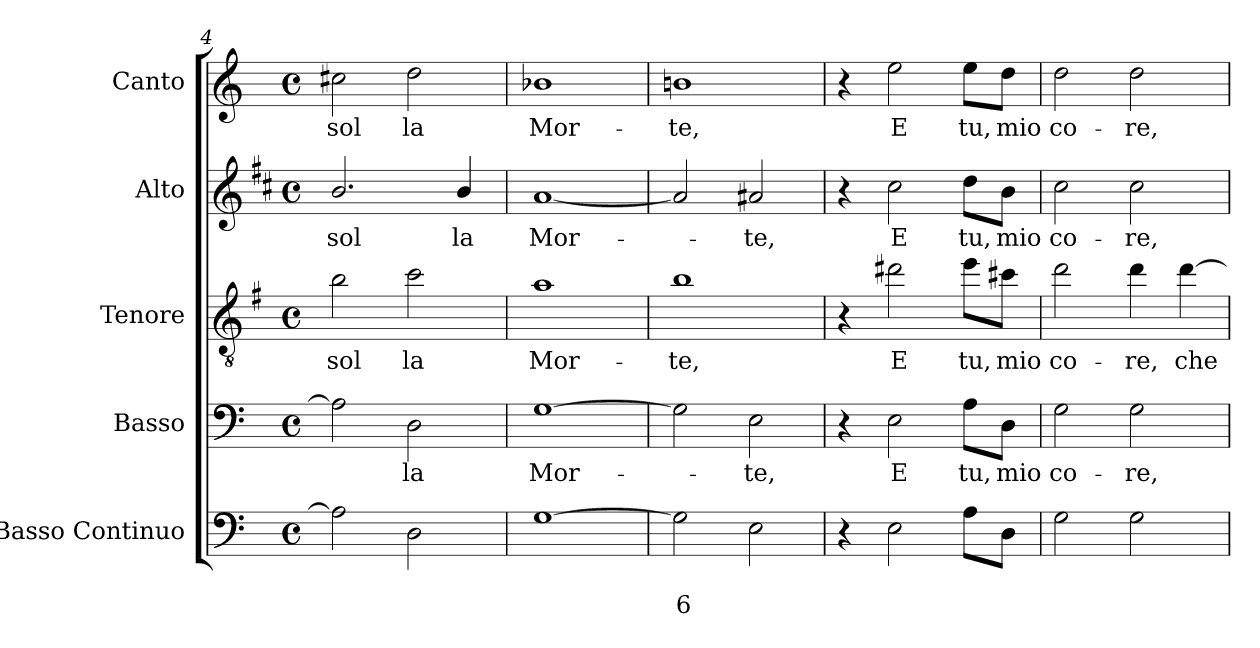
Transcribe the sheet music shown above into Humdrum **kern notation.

**kern	**text	**text	**kern	**text	**kern	**text	**kern	**text	**kern	**text
*part5	*part5	*part5	*part4	*part4	*part3	*part3	*part2	*part2	*part1	*part1
*staff5	*staff5	*staff5	*staff4	*staff4	*staff3	*staff3	*staff2	*staff2	*staff1	*staff1
*I"Basso Continuo	*	*	*I"Basso	*	*I"Tenore	*	*I"Alto	*	*I"Canto	*
*I'BC	*	*	*I'B	*	*I'T	*	*I'A	*	*I'C	*
*clefF4	*	*	*clefF4	*	*clefGv2	*	*clefG2	*	*clefG2	*
*	*	*	*	*	*ITrd4c7	*	*ITrd1c2	*	*	*
*k[]	*	*	*k[]	*	*k[]	*	*k[]	*	*k[]	*
*C:	*	*	*C:	*	*C:	*	*C:	*	*C:	*
*M4/4	*	*	*M4/4	*	*M4/4	*	*M4/4	*	*M4/4	*
*met(c)	*	*	*met(c)	*	*met(c)	*	*met(c)	*	*met(c)	*
=4	=4	=4	=4	=4	=4	=4	=4	=4	=4	=4
!	!	!	!	!	!	!LO:LY:b	!	!	!	!
!	!	!	!	!	!	!	!	!LO:LY:b	!	!
!	!	!	!	!	!	!	!	!	!	!LO:LY:b
2A\]	.	.	2A\]	.	2e\	sol	2.a/	sol	2cc#X\	sol
!	!	!	!	!LO:LY:b	!	!	!	!	!	!
!	!	!	!	!	!	!LO:LY:b	!	!	!	!
!	!	!	!	!	!	!	!	!	!	!LO:LY:b
2D\	.	.	2D\	la	2f\	la	.	.	2dd\	la
!	!	!	!	!	!	!	!	!LO:LY:b	!	!
.	.	.	.	.	.	.	4a/	la	.	.
=5	=5	=5	=5	=5	=5	=5	=5	=5	=5	=5
!	!	!	!	!LO:LY:b	!	!	!	!	!	!
!	!	!	!	!	!	!LO:LY:b	!	!	!	!
!	!	!	!	!	!	!	!	!LO:LY:b	!	!
!	!	!	!	!	!	!	!	!	!	!LO:LY:b
[1G	.	.	[1G	Mor-	1d	Mor-	[1g	Mor-	1b-X	Mor-
=6	=6	=6	=6	=6	=6	=6	=6	=6	=6	=6
!	!	!LO:LY:b	!	!	!	!	!	!	!	!
!	!	!	!	!	!	!LO:LY:b	!	!	!	!
!	!	!	!	!	!	!	!	!	!	!LO:LY:b
2G\]	.	6	2G\]	.	1e	-te,	2g/]	.	1bni	-te,
!	!	!	!	!LO:LY:b	!	!	!	!	!	!
!	!	!	!	!	!	!	!	!LO:LY:b	!	!
2E\	.	.	2E\	-te,	.	.	2g#X/	-te,	.	.
=7	=7	=7	=7	=7	=7	=7	=7	=7	=7	=7
4r	.	.	4r	.	4r	.	4r	.	4r	.
!	!	!	!	!LO:LY:b	!	!	!	!	!	!
!	!	!	!	!	!	!LO:LY:b	!	!	!	!
!	!	!	!	!	!	!	!	!LO:LY:b	!	!
!	!	!	!	!	!	!	!	!	!	!LO:LY:b
2E\	.	.	2E\	E	2g#X\	E	2b\	E	2ee\	E
!	!	!	!	!LO:LY:b	!	!	!	!	!	!
!	!	!	!	!	!	!LO:LY:b	!	!	!	!
!	!	!	!	!	!	!	!	!LO:LY:b	!	!
!	!	!	!	!	!	!	!	!	!	!LO:LY:b
8A\L	.	.	8A\L	tu,	8a\L	tu,	8cc\L	tu,	8ee\L	tu,
!	!	!	!	!LO:LY:b	!	!	!	!	!	!
!	!	!	!	!	!	!LO:LY:b	!	!	!	!
!	!	!	!	!	!	!	!	!LO:LY:b	!	!
!	!	!	!	!	!	!	!	!	!	!LO:LY:b
8D\J	.	.	8D\J	mio	8f#X\J	mio	8a\J	mio	8dd\J	mio
!!LO:LB:g=z
=8	=8	=8	=8	=8	=8	=8	=8	=8	=8	=8
!	!	!	!	!LO:LY:b	!	!	!	!	!	!
!	!	!	!	!	!	!LO:LY:b	!	!	!	!
!	!	!	!	!	!	!	!	!LO:LY:b	!	!
!	!	!	!	!	!	!	!	!	!	!LO:LY:b
2G\	.	.	2G\	co-	2g\	co-	2b\	co-	2dd\	co-
!	!	!	!	!LO:LY:b	!	!	!	!	!	!
!	!	!	!	!	!	!LO:LY:b	!	!	!	!
!	!	!	!	!	!	!	!	!LO:LY:b	!	!
!	!	!	!	!	!	!	!	!	!	!LO:LY:b
2G\	.	.	2G\	-re,	4g\	-re,	2b\	-re,	2dd\	-re,
!	!	!	!	!	!	!LO:LY:b	!	!	!	!
.	.	.	.	.	[4g\	che	.	.	.	.
=	=	=	=	=	=	=	=	=	=	=
*-	*-	*-	*-	*-	*-	*-	*-	*-	*-	*-
